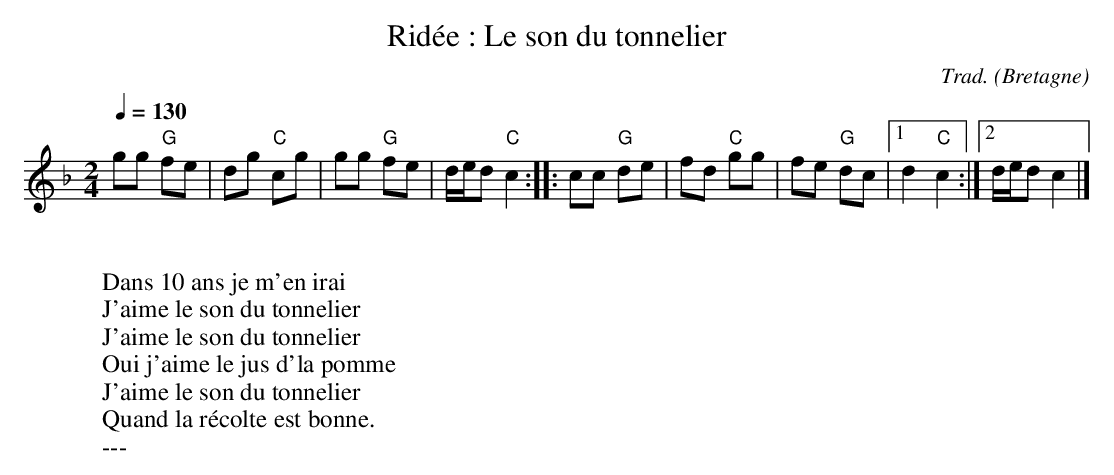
X:1
T:Ridée : Le son du tonnelier
C:Trad.
O:Bretagne
M:2/4
L:1/16
Q:1/4=130
K:Fmaj
g2g2 "G"f2e2 | d2g2 "C"c2g2 | g2g2 "G"f2e2 | ded2 "C"c4 ::\
c2c2 "G"d2e2 | f2d2 "C"g2g2 | f2e2 "G"d2c2 |1 \
d4 "C"c4 :|2 ded2 c4 |]
W:
W:Dans 10 ans je m'en irai
W:J'aime le son du tonnelier
W:J'aime le son du tonnelier
W:Oui j'aime le jus d'la pomme
W:J'aime le son du tonnelier
W:Quand la récolte est bonne.
W:---
